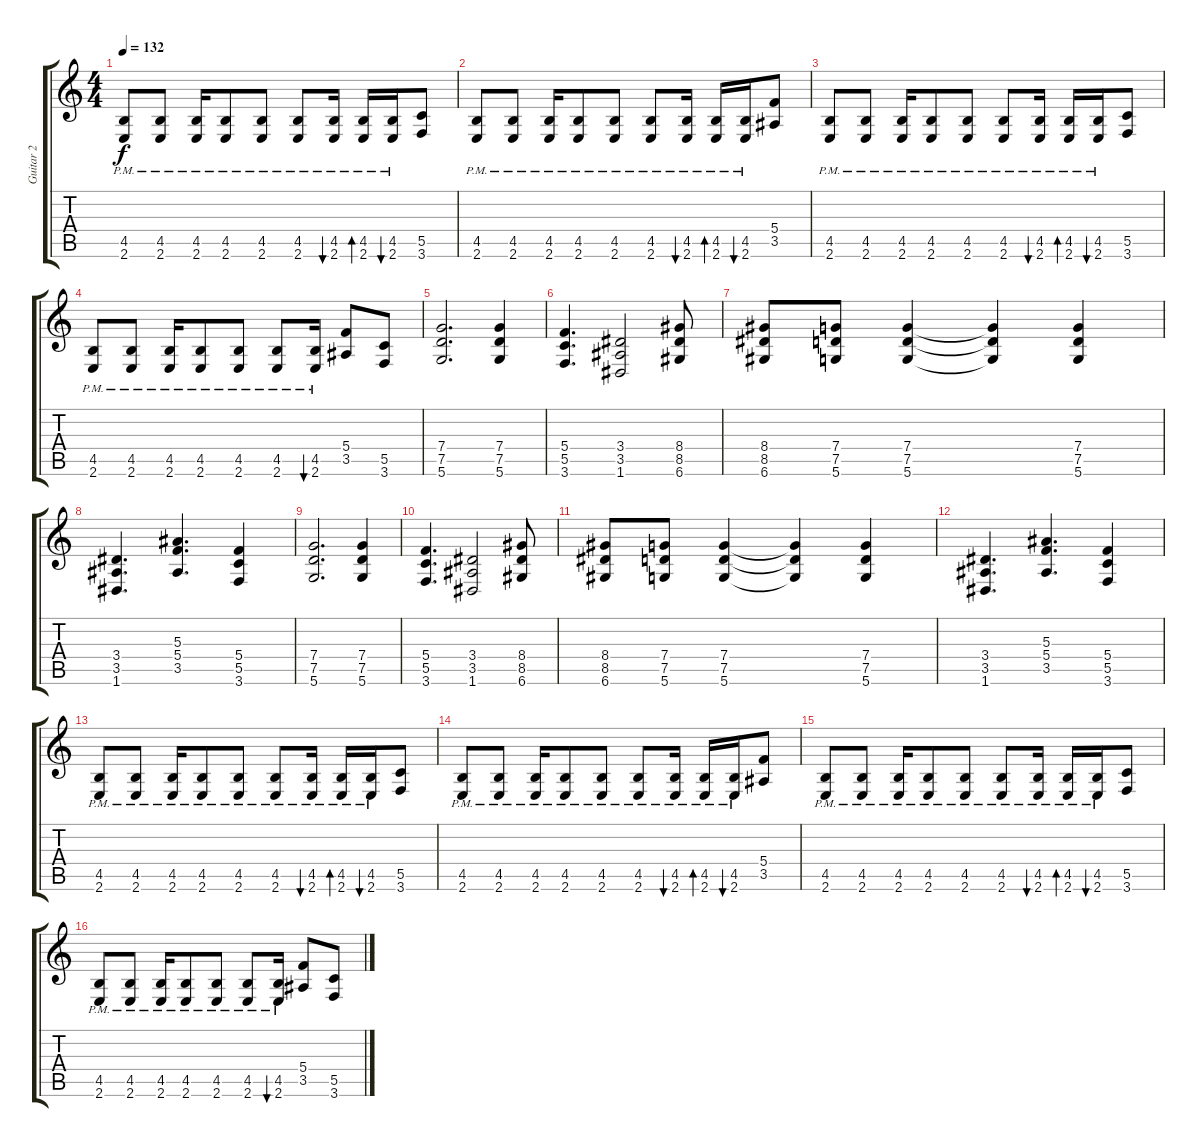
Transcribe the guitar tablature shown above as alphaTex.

\track ("Guitar 2" "Guitar 2") {instrument distortionguitar}
\staff {score tabs}
\tuning (D4 A3 F3 C3 G2 D2) {hide}
\ts (4 4)
\tempo 132
\clef g2
\ks c
(4.5{pm} 2.6{pm}).8{dy f} (4.5{pm} 2.6{pm}).8 (4.5{pm} 2.6{pm}).16 (4.5{pm} 2.6{pm}).8 (4.5{pm} 2.6{pm}).8 (4.5{pm} 2.6{pm}).8 (4.5{pm} 2.6{pm}).16{bu 60} (4.5{pm} 2.6{pm}).16{bd 60} (4.5{pm} 2.6{pm}).16{bu 60} (5.5 3.6).8 |
(4.5{pm} 2.6{pm}).8 (4.5{pm} 2.6{pm}).8 (4.5{pm} 2.6{pm}).16 (4.5{pm} 2.6{pm}).8 (4.5{pm} 2.6{pm}).8 (4.5{pm} 2.6{pm}).8 (4.5{pm} 2.6{pm}).16{bu 60} (4.5{pm} 2.6{pm}).16{bd 60} (4.5{pm} 2.6{pm}).16{bu 60} (5.4 3.5).8 |
(4.5{pm} 2.6{pm}).8 (4.5{pm} 2.6{pm}).8 (4.5{pm} 2.6{pm}).16 (4.5{pm} 2.6{pm}).8 (4.5{pm} 2.6{pm}).8 (4.5{pm} 2.6{pm}).8 (4.5{pm} 2.6{pm}).16{bu 60} (4.5{pm} 2.6{pm}).16{bd 60} (4.5{pm} 2.6{pm}).16{bu 60} (5.5 3.6).8 |
(4.5{pm} 2.6{pm}).8 (4.5{pm} 2.6{pm}).8 (4.5{pm} 2.6{pm}).16 (4.5{pm} 2.6{pm}).8 (4.5{pm} 2.6{pm}).8 (4.5{pm} 2.6{pm}).8 (4.5{pm} 2.6{pm}).16{bu 60} (5.4 3.5).8 (5.5 3.6).8 |
(7.4 7.5 5.6).2{d} (7.4 7.5 5.6).4 |
(5.4 5.5 3.6).4{d} (3.4 3.5 1.6).2 (8.4 8.5 6.6).8 |
(8.4 8.5 6.6).8 (7.4 7.5 5.6).8 (7.4 7.5 5.6).4 (7.4{t} 7.5{t} 5.6{t}).4 (7.4 7.5 5.6).4 |
(3.4 3.5 1.6).4{d} (5.3 5.4 3.5).4{d} (5.4 5.5 3.6).4 |
(7.4 7.5 5.6).2{d} (7.4 7.5 5.6).4 |
(5.4 5.5 3.6).4{d} (3.4 3.5 1.6).2 (8.4 8.5 6.6).8 |
(8.4 8.5 6.6).8 (7.4 7.5 5.6).8 (7.4 7.5 5.6).4 (7.4{t} 7.5{t} 5.6{t}).4 (7.4 7.5 5.6).4 |
(3.4 3.5 1.6).4{d} (5.3 5.4 3.5).4{d} (5.4 5.5 3.6).4 |
(4.5{pm} 2.6{pm}).8 (4.5{pm} 2.6{pm}).8 (4.5{pm} 2.6{pm}).16 (4.5{pm} 2.6{pm}).8 (4.5{pm} 2.6{pm}).8 (4.5{pm} 2.6{pm}).8 (4.5{pm} 2.6{pm}).16{bu 60} (4.5{pm} 2.6{pm}).16{bd 60} (4.5{pm} 2.6{pm}).16{bu 60} (5.5 3.6).8 |
(4.5{pm} 2.6{pm}).8 (4.5{pm} 2.6{pm}).8 (4.5{pm} 2.6{pm}).16 (4.5{pm} 2.6{pm}).8 (4.5{pm} 2.6{pm}).8 (4.5{pm} 2.6{pm}).8 (4.5{pm} 2.6{pm}).16{bu 60} (4.5{pm} 2.6{pm}).16{bd 60} (4.5{pm} 2.6{pm}).16{bu 60} (5.4 3.5).8 |
(4.5{pm} 2.6{pm}).8 (4.5{pm} 2.6{pm}).8 (4.5{pm} 2.6{pm}).16 (4.5{pm} 2.6{pm}).8 (4.5{pm} 2.6{pm}).8 (4.5{pm} 2.6{pm}).8 (4.5{pm} 2.6{pm}).16{bu 60} (4.5{pm} 2.6{pm}).16{bd 60} (4.5{pm} 2.6{pm}).16{bu 60} (5.5 3.6).8 |
(4.5{pm} 2.6{pm}).8 (4.5{pm} 2.6{pm}).8 (4.5{pm} 2.6{pm}).16 (4.5{pm} 2.6{pm}).8 (4.5{pm} 2.6{pm}).8 (4.5{pm} 2.6{pm}).8 (4.5{pm} 2.6{pm}).16{bu 60} (5.4 3.5).8 (5.5 3.6).8
